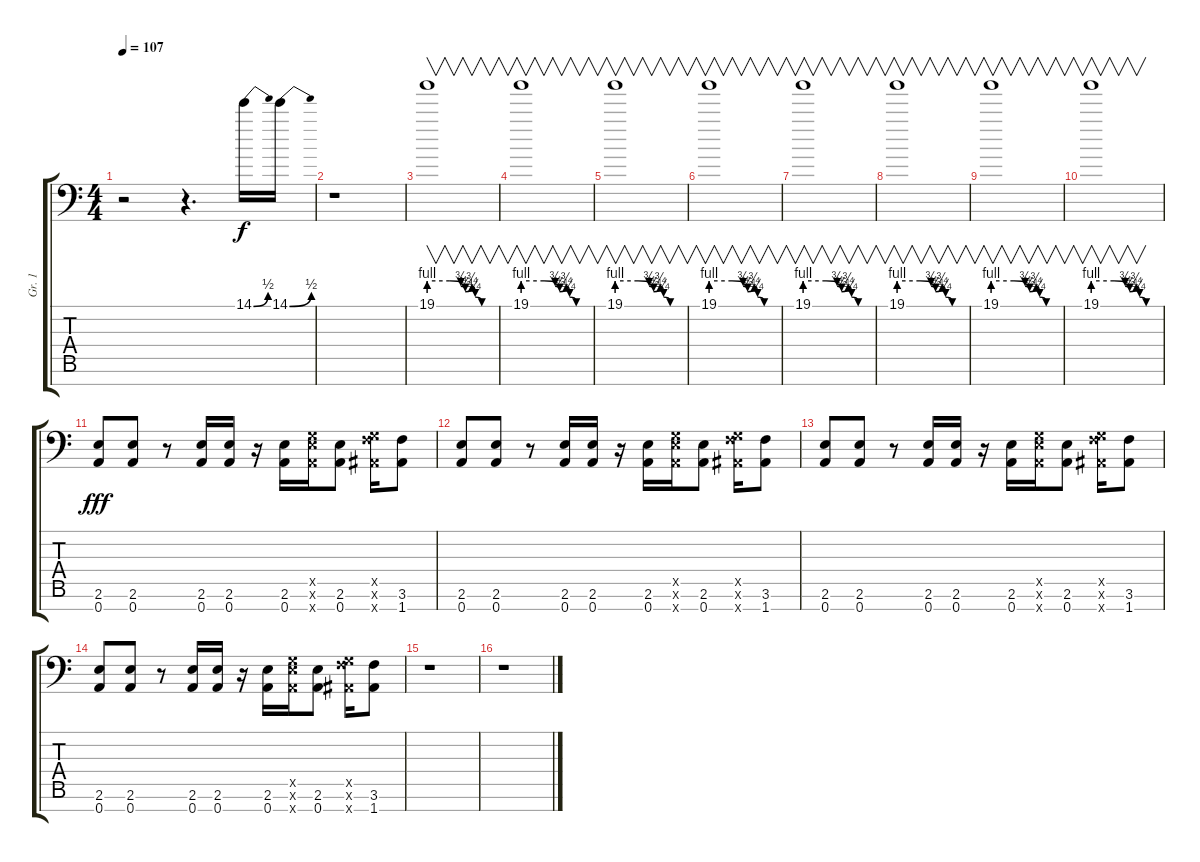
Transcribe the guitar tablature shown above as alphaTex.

\track ("Gr. 1" "Gr. 1") {instrument overdrivenguitar}
\staff {score tabs}
\tuning (D4 A3 F3 C3 G2 D2 A1) {hide}
\ts (4 4)
\tempo 107
\clef f4
\ks c
r.2{dy f} r.4{d} 14.1{be (bend 0 0 60 2)}.16 14.1{be (bend 0 0 60 2)}.16 |
r.1 |
19.1{be (custom 0 4 19 4 29 3 33 2 39 3 42 1 48 0 57 0 60 0)}.1{v} |
19.1{be (custom 0 4 19 4 29 3 33 2 39 3 42 1 48 0 57 0 60 0)}.1{v} |
19.1{be (custom 0 4 19 4 29 3 33 2 39 3 42 1 48 0 57 0 60 0)}.1{v} |
19.1{be (custom 0 4 19 4 29 3 33 2 39 3 42 1 48 0 57 0 60 0)}.1{v} |
19.1{be (custom 0 4 19 4 29 3 33 2 39 3 42 1 48 0 57 0 60 0)}.1{v} |
19.1{be (custom 0 4 19 4 29 3 33 2 39 3 42 1 48 0 57 0 60 0)}.1{v} |
19.1{be (custom 0 4 19 4 29 3 33 2 39 3 42 1 48 0 57 0 60 0)}.1{v} |
19.1{be (custom 0 4 19 4 29 3 33 2 39 3 42 1 48 0 57 0 60 0)}.1{v} |
(2.6 0.7).8{dy fff} (2.6 0.7).8 r.8 (2.6 0.7).16 (2.6 0.7).16 r.16 (2.6 0.7).16 (0.5{x} 2.6{x} 0.7{x}).16 (2.6 0.7).8 (0.5{x} 3.6{x} 1.7{x}).16 (3.6 1.7).8 |
(2.6 0.7).8 (2.6 0.7).8 r.8 (2.6 0.7).16 (2.6 0.7).16 r.16 (2.6 0.7).16 (0.5{x} 2.6{x} 0.7{x}).16 (2.6 0.7).8 (0.5{x} 3.6{x} 1.7{x}).16 (3.6 1.7).8 |
(2.6 0.7).8 (2.6 0.7).8 r.8 (2.6 0.7).16 (2.6 0.7).16 r.16 (2.6 0.7).16 (0.5{x} 2.6{x} 0.7{x}).16 (2.6 0.7).8 (0.5{x} 3.6{x} 1.7{x}).16 (3.6 1.7).8 |
(2.6 0.7).8 (2.6 0.7).8 r.8 (2.6 0.7).16 (2.6 0.7).16 r.16 (2.6 0.7).16 (0.5{x} 2.6{x} 0.7{x}).16 (2.6 0.7).8 (0.5{x} 3.6{x} 1.7{x}).16 (3.6 1.7).8 |
r.1 |
r.1
